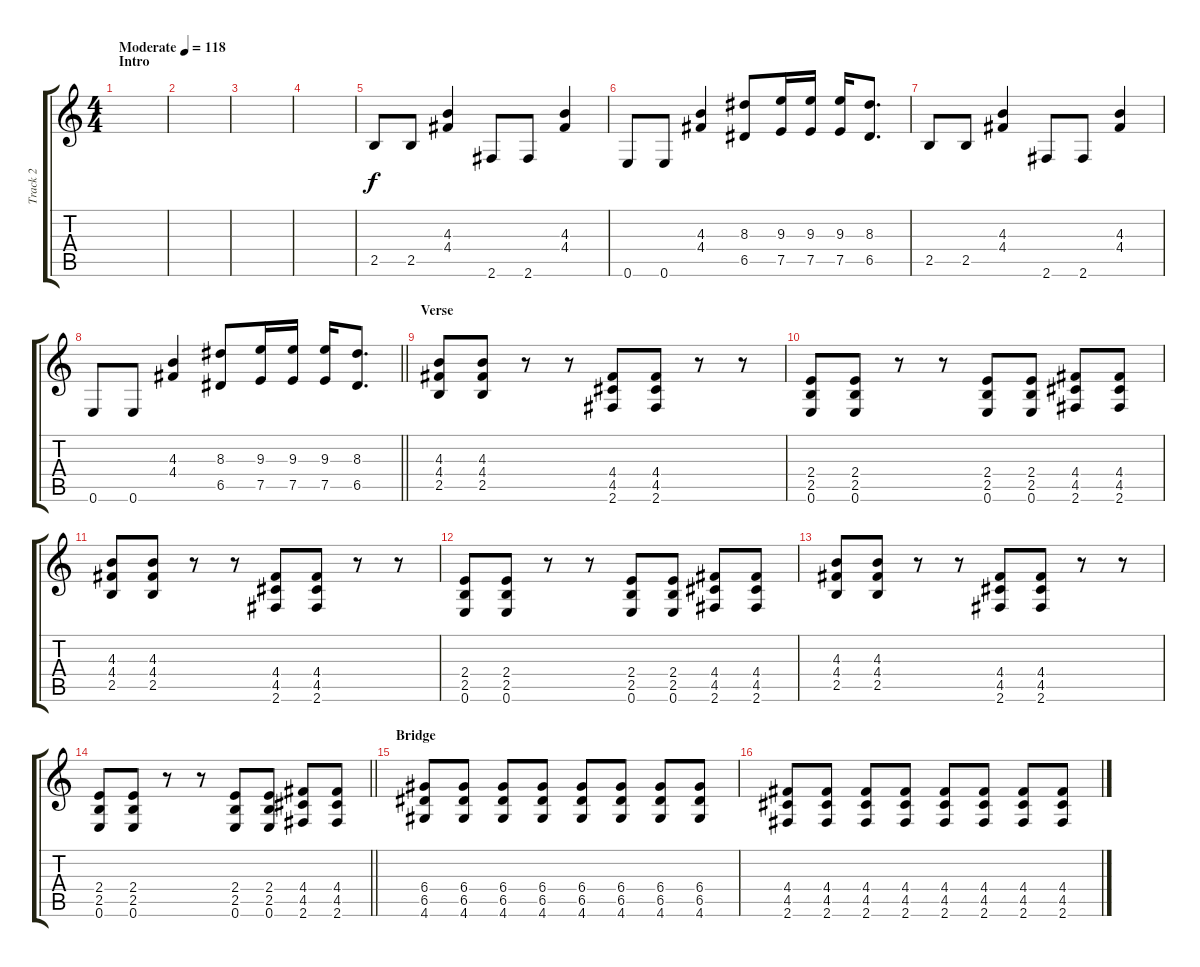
\track ("Track 2" "Track 2") {instrument distortionguitar}
\staff {score tabs}
\tuning (E4 B3 G3 D3 A2 E2) {hide}
\ts (4 4)
\section ("" "Intro")
\tempo (118 "Moderate")
\clef g2
\ks c
|
|
|
|
2.5.8 2.5.8 (4.3 4.4).4 2.6.8 2.6.8 (4.3 4.4).4 |
0.6.8 0.6.8 (4.3 4.4).4 (8.3 6.5).8 (9.3 7.5).16 (9.3 7.5).16 (9.3 7.5).16 (8.3 6.5).8{d} |
2.5.8 2.5.8 (4.3 4.4).4 2.6.8 2.6.8 (4.3 4.4).4 |
\barLineRight lightlight
0.6.8 0.6.8 (4.3 4.4).4 (8.3 6.5).8 (9.3 7.5).16 (9.3 7.5).16 (9.3 7.5).16 (8.3 6.5).8{d} |
\section ("" "Verse")
(4.3 4.4 2.5).8 (4.3 4.4 2.5).8 r.8 r.8 (4.4 4.5 2.6).8 (4.4 4.5 2.6).8 r.8 r.8 |
(2.4 2.5 0.6).8 (2.4 2.5 0.6).8 r.8 r.8 (2.4 2.5 0.6).8 (2.4 2.5 0.6).8 (4.4 4.5 2.6).8 (4.4 4.5 2.6).8 |
(4.3 4.4 2.5).8 (4.3 4.4 2.5).8 r.8 r.8 (4.4 4.5 2.6).8 (4.4 4.5 2.6).8 r.8 r.8 |
(2.4 2.5 0.6).8 (2.4 2.5 0.6).8 r.8 r.8 (2.4 2.5 0.6).8 (2.4 2.5 0.6).8 (4.4 4.5 2.6).8 (4.4 4.5 2.6).8 |
(4.3 4.4 2.5).8 (4.3 4.4 2.5).8 r.8 r.8 (4.4 4.5 2.6).8 (4.4 4.5 2.6).8 r.8 r.8 |
\barLineRight lightlight
(2.4 2.5 0.6).8 (2.4 2.5 0.6).8 r.8 r.8 (2.4 2.5 0.6).8 (2.4 2.5 0.6).8 (4.4 4.5 2.6).8 (4.4 4.5 2.6).8 |
\section ("" "Bridge")
(6.4 6.5 4.6).8 (6.4 6.5 4.6).8 (6.4 6.5 4.6).8 (6.4 6.5 4.6).8 (6.4 6.5 4.6).8 (6.4 6.5 4.6).8 (6.4 6.5 4.6).8 (6.4 6.5 4.6).8 |
(4.4 4.5 2.6).8 (4.4 4.5 2.6).8 (4.4 4.5 2.6).8 (4.4 4.5 2.6).8 (4.4 4.5 2.6).8 (4.4 4.5 2.6).8 (4.4 4.5 2.6).8 (4.4 4.5 2.6).8
